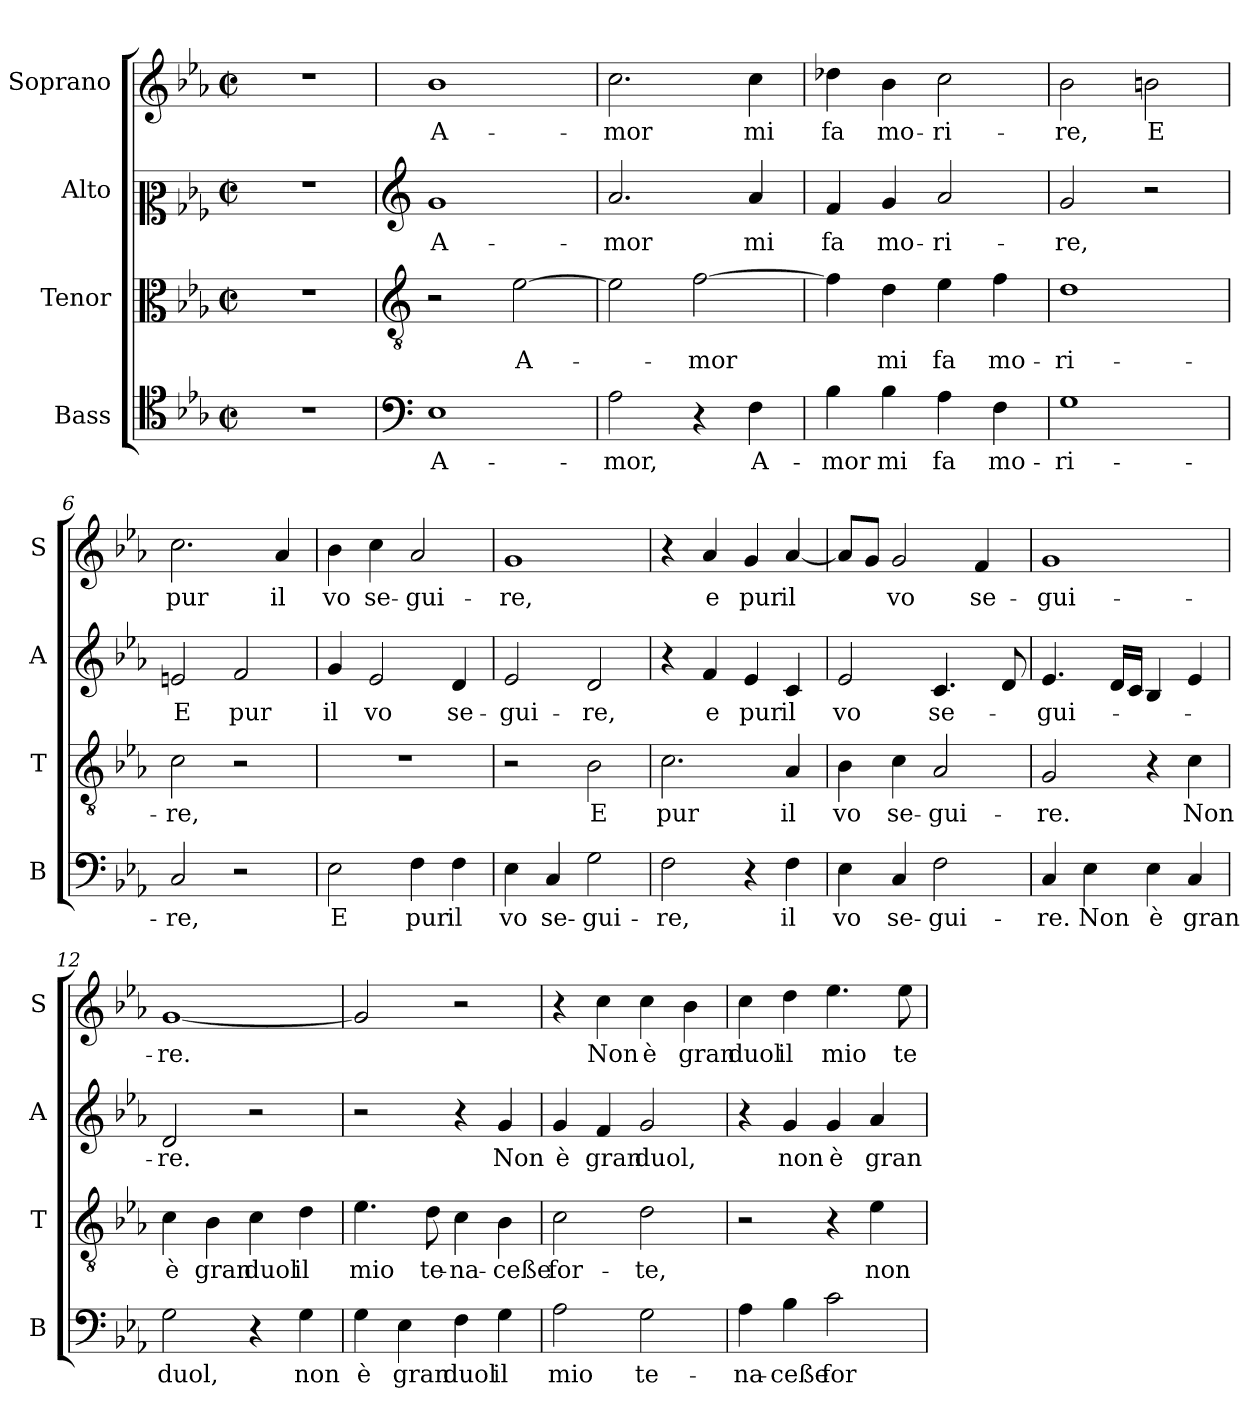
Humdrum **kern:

**kern	**text	**kern	**text	**kern	**text	**kern	**text
*part4	*part4	*part3	*part3	*part2	*part2	*part1	*part1
*staff4	*staff4	*staff3	*staff3	*staff2	*staff2	*staff1	*staff1
*I"Bass	*	*I"Tenor	*	*I"Alto	*	*I"Soprano	*
*I'B	*	*I'T	*	*I'A	*	*I'S	*
*clefC4	*	*clefC3	*	*clefC2	*	*clefG2	*
*k[b-e-a-]	*	*k[b-e-a-]	*	*k[b-e-a-]	*	*k[b-e-a-]	*
*E-:	*	*E-:	*	*E-:	*	*E-:	*
*M2/2	*	*M2/2	*	*M2/2	*	*M2/2	*
*met(c|)	*	*met(c|)	*	*met(c|)	*	*met(c|)	*
=1	=1	=1	=1	=1	=1	=1	=1
1r	.	1r	.	1r	.	1r	.
=2	=2	=2	=2	=2	=2	=2	=2
*clefF4	*	*clefGv2	*	*clefG2	*	*	*
!	!LO:LY:b	!	!	!	!LO:LY:b	!	!LO:LY:b
1E-	A-	2r	.	1g	A-	1b-	A-
!	!	!	!LO:LY:b	!	!	!	!
.	.	[2e-\	A-	.	.	.	.
=3	=3	=3	=3	=3	=3	=3	=3
!	!LO:LY:b	!	!	!	!LO:LY:b	!	!LO:LY:b
2A-\	-mor,	2e-\]	.	2.a-/	-mor	2.cc\	-mor
!	!	!	!LO:LY:b	!	!	!	!
4r	.	[2f\	-mor	.	.	.	.
!	!LO:LY:b	!	!	!	!LO:LY:b	!	!LO:LY:b
4F\	A-	.	.	4a-/	mi	4cc\	mi
=4	=4	=4	=4	=4	=4	=4	=4
!	!LO:LY:b	!	!	!	!LO:LY:b	!	!LO:LY:b
4B-\	-mor	4f\]	.	4f/	fa	4dd-X\	fa
!	!LO:LY:b	!	!LO:LY:b	!	!LO:LY:b	!	!LO:LY:b
4B-\	mi	4d\	mi	4g/	mo-	4b-\	mo-
!	!LO:LY:b	!	!LO:LY:b	!	!LO:LY:b	!	!LO:LY:b
4A-\	fa	4e-\	fa	2a-/	-ri-	2cc\	-ri-
!	!LO:LY:b	!	!LO:LY:b	!	!	!	!
4F\	mo-	4f\	mo-	.	.	.	.
=5	=5	=5	=5	=5	=5	=5	=5
!	!LO:LY:b	!	!LO:LY:b	!	!LO:LY:b	!	!LO:LY:b
1G	-ri-	1d	-ri-	2g/	-re,	2b-\	-re,
!	!	!	!	!	!	!	!LO:LY:b
.	.	.	.	2r	.	2bn\	E
!!LO:LB:g=z
=6	=6	=6	=6	=6	=6	=6	=6
!	!LO:LY:b	!	!LO:LY:b	!	!LO:LY:b	!	!LO:LY:b
2C/	-re,	2c\	-re,	2en/	E	2.cc\	pur
!	!	!	!	!	!LO:LY:b	!	!
2r	.	2r	.	2f/	pur	.	.
!	!	!	!	!	!	!	!LO:LY:b
.	.	.	.	.	.	4a-/	il
=7	=7	=7	=7	=7	=7	=7	=7
!	!LO:LY:b	!	!	!	!LO:LY:b	!	!LO:LY:b
2E-\	E	1r	.	4g/	il	4b-\	vo
!	!	!	!	!	!LO:LY:b	!	!LO:LY:b
.	.	.	.	2e-/	vo	4cc\	se-
!	!LO:LY:b	!	!	!	!	!	!LO:LY:b
4F\	pur	.	.	.	.	2a-/	-gui-
!	!LO:LY:b	!	!	!	!LO:LY:b	!	!
4F\	il	.	.	4d/	se-	.	.
=8	=8	=8	=8	=8	=8	=8	=8
!	!LO:LY:b	!	!	!	!LO:LY:b	!	!LO:LY:b
4E-\	vo	2r	.	2e-/	-gui-	1g	-re,
!	!LO:LY:b	!	!	!	!	!	!
4C/	se-	.	.	.	.	.	.
!	!LO:LY:b	!	!LO:LY:b	!	!LO:LY:b	!	!
2G\	-gui-	2B-\	E	2d/	-re,	.	.
=9	=9	=9	=9	=9	=9	=9	=9
!	!LO:LY:b	!	!LO:LY:b	!	!	!	!
2F\	-re,	2.c\	pur	4r	.	4r	.
!	!	!	!	!	!LO:LY:b	!	!LO:LY:b
.	.	.	.	4f/	e	4a-/	e
!	!	!	!	!	!LO:LY:b	!	!LO:LY:b
4r	.	.	.	4e-/	pur	4g/	pur
!	!LO:LY:b	!	!LO:LY:b	!	!LO:LY:b	!	!LO:LY:b
4F\	il	4A-/	il	4c/	il	[4a-/	il
=10	=10	=10	=10	=10	=10	=10	=10
!	!LO:LY:b	!	!LO:LY:b	!	!LO:LY:b	!	!
4E-\	vo	4B-\	vo	2e-/	vo	8a-/L]	.
.	.	.	.	.	.	8g/J	.
!	!LO:LY:b	!	!LO:LY:b	!	!	!	!LO:LY:b
4C/	se-	4c\	se-	.	.	2g/	vo
!	!LO:LY:b	!	!LO:LY:b	!	!LO:LY:b	!	!
2F\	-gui-	2A-/	-gui-	4.c/	se-	.	.
!	!	!	!	!	!	!	!LO:LY:b
.	.	.	.	.	.	4f/	se-
.	.	.	.	8d/	.	.	.
!!LO:PB:g=z
=11	=11	=11	=11	=11	=11	=11	=11
!	!LO:LY:b	!	!LO:LY:b	!	!LO:LY:b	!	!LO:LY:b
4C/	-re.	2G/	-re.	4.e-/	-gui-	1g	-gui-
!	!LO:LY:b	!	!	!	!	!	!
4E-\	Non	.	.	.	.	.	.
.	.	.	.	16d/LL	.	.	.
.	.	.	.	16c/JJ	.	.	.
!	!LO:LY:b	!	!	!	!	!	!
4E-\	è	4r	.	4B-/	.	.	.
!	!LO:LY:b	!	!LO:LY:b	!	!	!	!
4C/	gran	4c\	Non	4e-/	.	.	.
=12	=12	=12	=12	=12	=12	=12	=12
!	!LO:LY:b	!	!LO:LY:b	!	!LO:LY:b	!	!LO:LY:b
2G\	duol,	4c\	è	2d/	-re.	[1g	-re.
!	!	!	!LO:LY:b	!	!	!	!
.	.	4B-\	gran	.	.	.	.
!	!	!	!LO:LY:b	!	!	!	!
4r	.	4c\	duol	2r	.	.	.
!	!LO:LY:b	!	!LO:LY:b	!	!	!	!
4G\	non	4d\	il	.	.	.	.
=13	=13	=13	=13	=13	=13	=13	=13
!	!LO:LY:b	!	!LO:LY:b	!	!	!	!
4G\	è	4.e-\	mio	2r	.	2g/]	.
!	!LO:LY:b	!	!	!	!	!	!
4E-\	gran	.	.	.	.	.	.
!	!	!	!LO:LY:b	!	!	!	!
.	.	8d\	te-	.	.	.	.
!	!LO:LY:b	!	!LO:LY:b	!	!	!	!
4F\	duol	4c\	-na-	4r	.	2r	.
!	!LO:LY:b	!	!LO:LY:b	!	!LO:LY:b	!	!
4G\	il	4B-\	-ceße	4g/	Non	.	.
=14	=14	=14	=14	=14	=14	=14	=14
!	!LO:LY:b	!	!LO:LY:b	!	!LO:LY:b	!	!
2A-\	mio	2c\	for-	4g/	è	4r	.
!	!	!	!	!	!LO:LY:b	!	!LO:LY:b
.	.	.	.	4f/	gran	4cc\	Non
!	!LO:LY:b	!	!LO:LY:b	!	!LO:LY:b	!	!LO:LY:b
2G\	te-	2d\	-te,	2g/	duol,	4cc\	è
!	!	!	!	!	!	!	!LO:LY:b
.	.	.	.	.	.	4b-\	gran
=15	=15	=15	=15	=15	=15	=15	=15
!	!LO:LY:b	!	!	!	!	!	!LO:LY:b
4A-\	-na-	2r	.	4r	.	4cc\	duol
!	!LO:LY:b	!	!	!	!LO:LY:b	!	!LO:LY:b
4B-\	-ceße	.	.	4g/	non	4dd\	il
!	!LO:LY:b	!	!	!	!LO:LY:b	!	!LO:LY:b
2c\	for-	4r	.	4g/	è	4.ee-\	mio
!	!	!	!LO:LY:b	!	!LO:LY:b	!	!
.	.	4e-\	non	4a-/	gran	.	.
!	!	!	!	!	!	!	!LO:LY:b
.	.	.	.	.	.	8ee-\	te-
=	=	=	=	=	=	=	=
*-	*-	*-	*-	*-	*-	*-	*-
